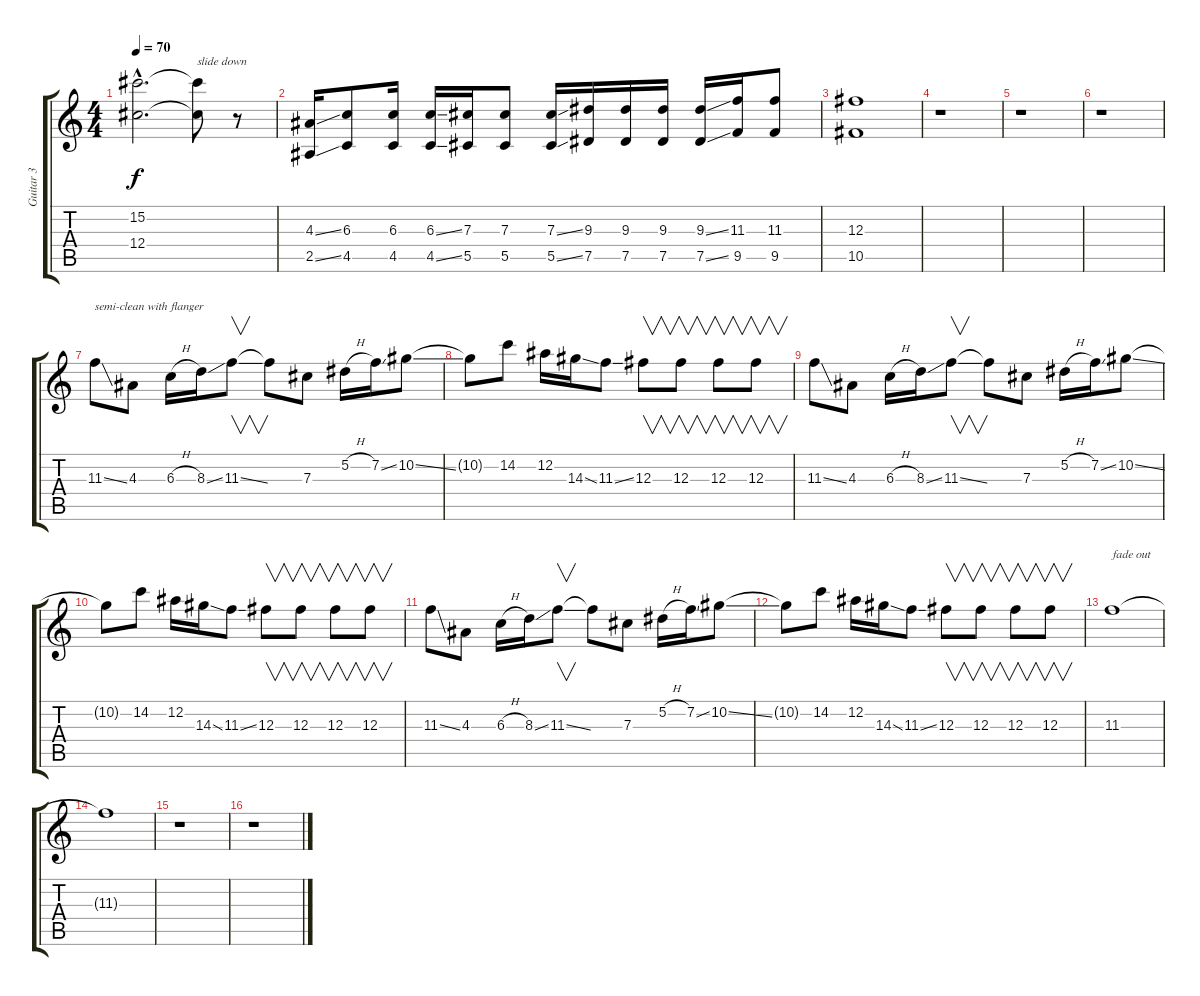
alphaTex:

\track ("Guitar 3" "Guitar 3") {instrument distortionguitar}
\staff {score tabs}
\tuning (Eb4 Bb3 Gb3 Db3 Ab2 Eb2) {hide}
\ts (4 4)
\tempo 70
\clef g2
\ks c
(15.2{hac} 12.4{hac}).2{d dy f} (15.2{t} 12.4{t}).8{txt "slide down"} r.8 |
(4.3{ss} 2.5{ss}).16 (6.3 4.5).8 (6.3 4.5).16 (6.3{ss} 4.5{ss}).16 (7.3 5.5).16 (7.3 5.5).8 (7.3{ss} 5.5{ss}).16 (9.3 7.5).16 (9.3 7.5).16 (9.3 7.5).16 (9.3{ss} 7.5{ss}).16 (11.3 9.5).16 (11.3 9.5).8 |
(12.3 10.5).1 |
r.1 |
r.1 |
r.1 |
11.3{ss}.8{txt "semi-clean with flanger"} 4.3.8 6.3{h}.16 8.3{ss}.16 11.3{ss}.8{v} 11.3{t}.8 7.3.8 5.2{h}.16 7.2{ss}.16 10.2{ss}.8 |
10.2{t}.8 14.2.8 12.2.16 14.3{ss}.16 11.3{ss}.8 12.3.8{v} 12.3.8{v} 12.3.8{v} 12.3.8{v} |
11.3{ss}.8 4.3.8 6.3{h}.16 8.3{ss}.16 11.3{ss}.8{v} 11.3{t}.8 7.3.8 5.2{h}.16 7.2{ss}.16 10.2{ss}.8 |
10.2{t}.8 14.2.8 12.2.16 14.3{ss}.16 11.3{ss}.8 12.3.8{v} 12.3.8{v} 12.3.8{v} 12.3.8{v} |
11.3{ss}.8 4.3.8 6.3{h}.16 8.3{ss}.16 11.3{ss}.8{v} 11.3{t}.8 7.3.8 5.2{h}.16 7.2{ss}.16 10.2{ss}.8 |
10.2{t}.8 14.2.8 12.2.16 14.3{ss}.16 11.3{ss}.8 12.3.8{v} 12.3.8{v} 12.3.8{v} 12.3.8{v} |
11.3.1{txt "fade out"} |
11.3{t}.1 |
r.1 |
r.1
